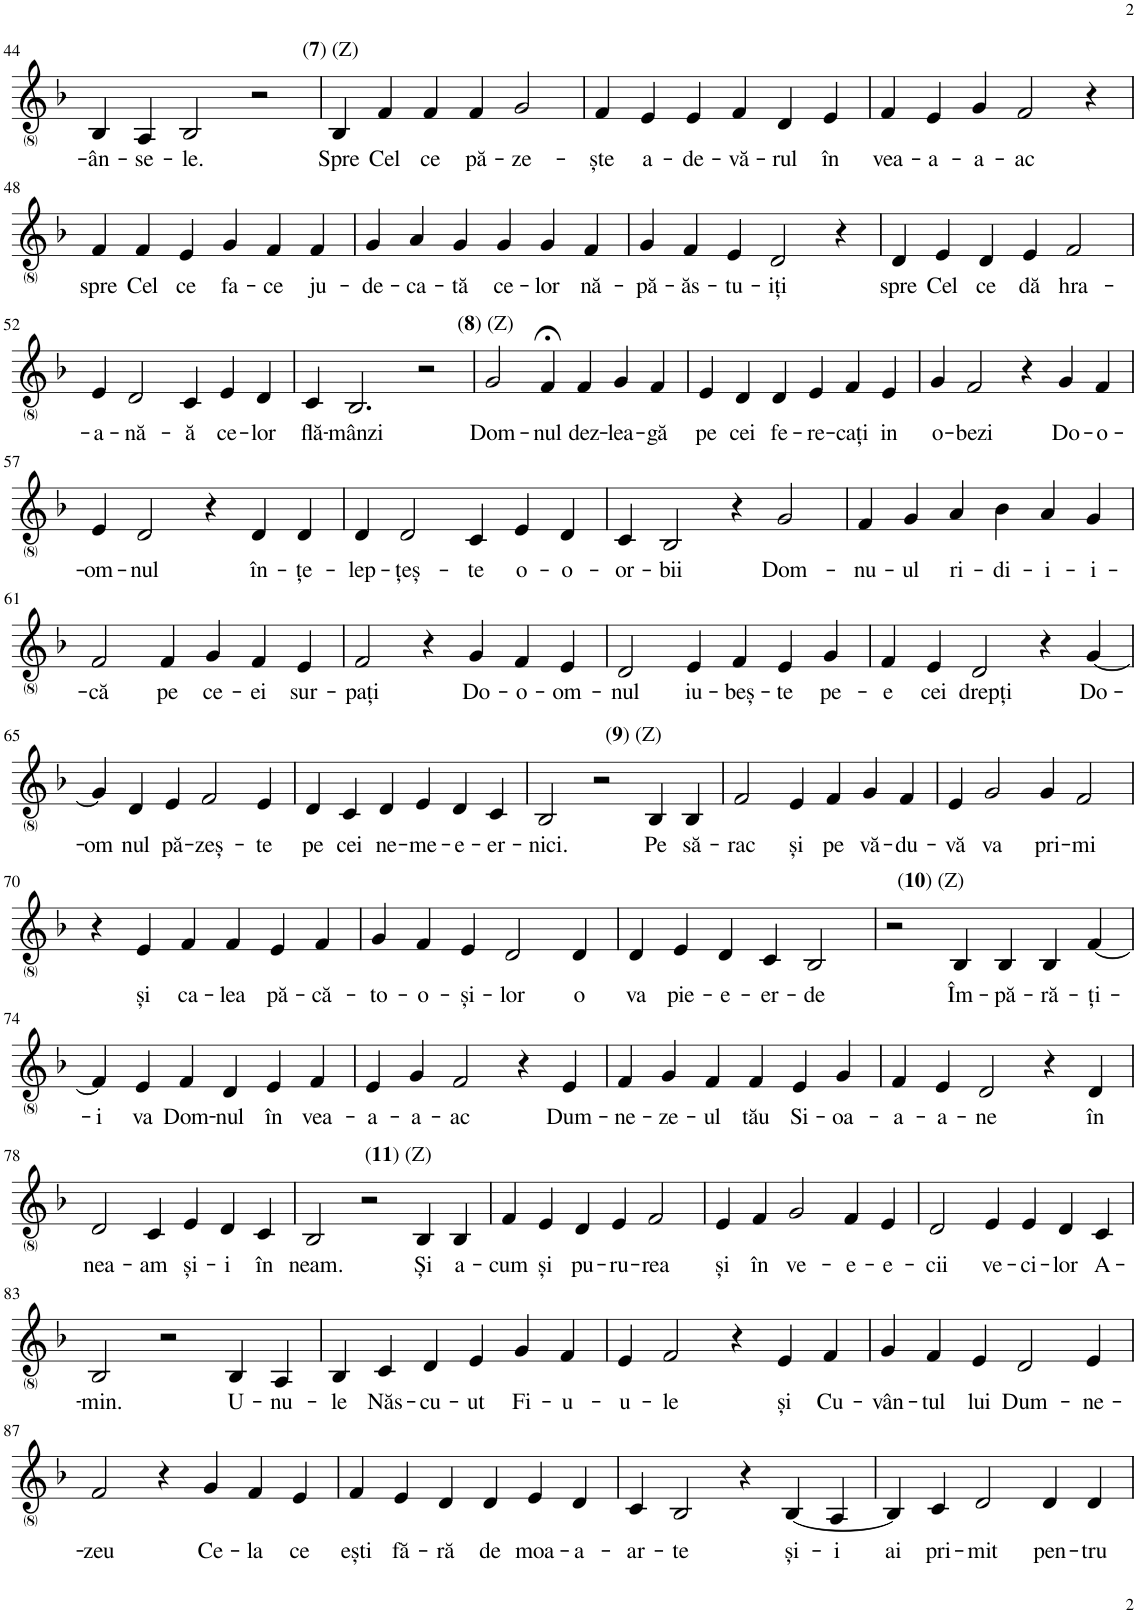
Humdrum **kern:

**kern	**text
*part1	*part1
*staff1	*staff1
*I"Voice	*
!!LO:PB:g=z
*clefG2	*
*k[b-]	*
*M6/4	*
=44	=44
!	!LO:LY:b
4B-/	-ân-
!	!LO:LY:b
4A/	-se-
!	!LO:LY:b
2B-/	-le.
2r	.
=45	=45
!LO:TX:a:t=(	!
!LO:TX:a:B:t=7	!
!LO:TX:a:t=) (Z)	!
!	!LO:LY:b
4B-/	Spre
!	!LO:LY:b
4f/	Cel
!	!LO:LY:b
4f/	ce
!	!LO:LY:b
4f/	pă-
!	!LO:LY:b
2g/	-ze-
=46	=46
!	!LO:LY:b
4f/	-ște
!	!LO:LY:b
4e/	a-
!	!LO:LY:b
4e/	-de-
!	!LO:LY:b
4f/	-vă-
!	!LO:LY:b
4d/	-rul
!	!LO:LY:b
4e/	în
=47	=47
!	!LO:LY:b
4f/	vea-
!	!LO:LY:b
4e/	-a-
!	!LO:LY:b
4g/	-a-
!	!LO:LY:b
2f/	-ac
4r	.
!!LO:LB:g=z
=48	=48
!	!LO:LY:b
4f/	spre
!	!LO:LY:b
4f/	Cel
!	!LO:LY:b
4e/	ce
!	!LO:LY:b
4g/	fa-
!	!LO:LY:b
4f/	-ce
!	!LO:LY:b
4f/	ju-
=49	=49
!	!LO:LY:b
4g/	-de-
!	!LO:LY:b
4a/	-ca-
!	!LO:LY:b
4g/	-tă
!	!LO:LY:b
4g/	ce-
!	!LO:LY:b
4g/	-lor
!	!LO:LY:b
4f/	nă-
=50	=50
!	!LO:LY:b
4g/	-pă-
!	!LO:LY:b
4f/	-ăs-
!	!LO:LY:b
4e/	-tu-
!	!LO:LY:b
2d/	-iți
4r	.
=51	=51
!	!LO:LY:b
4d/	spre
!	!LO:LY:b
4e/	Cel
!	!LO:LY:b
4d/	ce
!	!LO:LY:b
4e/	dă
!	!LO:LY:b
2f/	hra-
!!LO:LB:g=z
=52	=52
!	!LO:LY:b
4e/	-a-
!	!LO:LY:b
2d/	-nă-
!	!LO:LY:b
4c/	-ă
!	!LO:LY:b
4e/	ce-
!	!LO:LY:b
4d/	-lor
=53	=53
!	!LO:LY:b
4c/	flă-
!	!LO:LY:b
2.B-/	-mânzi
!LO:TX:a:t=(	!
!LO:TX:a:B:t=8	!
!LO:TX:a:t=) (Z)	!
2r	.
=54	=54
!	!LO:LY:b
2g/	Dom-
!	!LO:LY:b
4f;</	-nul
!	!LO:LY:b
4f/	dez-
!	!LO:LY:b
4g/	-lea-
!	!LO:LY:b
4f/	-gă
=55	=55
!	!LO:LY:b
4e/	pe
!	!LO:LY:b
4d/	cei
!	!LO:LY:b
4d/	fe-
!	!LO:LY:b
4e/	-re-
!	!LO:LY:b
4f/	-cați
!	!LO:LY:b
4e/	in
=56	=56
!	!LO:LY:b
4g/	o-
!	!LO:LY:b
2f/	-bezi
4r	.
!	!LO:LY:b
4g/	Do-
!	!LO:LY:b
4f/	-o-
!!LO:LB:g=z
=57	=57
!	!LO:LY:b
4e/	-om-
!	!LO:LY:b
2d/	-nul
4r	.
!	!LO:LY:b
4d/	în-
!	!LO:LY:b
4d/	-țe-
=58	=58
!	!LO:LY:b
4d/	-lep-
!	!LO:LY:b
2d/	-țeș-
!	!LO:LY:b
4c/	te
!	!LO:LY:b
4e/	o-
!	!LO:LY:b
4d/	-o-
=59	=59
!	!LO:LY:b
4c/	-or-
!	!LO:LY:b
2B-/	-bii
4r	.
!	!LO:LY:b
2g/	Dom-
=60	=60
!	!LO:LY:b
4f/	-nu-
!	!LO:LY:b
4g/	-ul
!	!LO:LY:b
4a/	ri-
!	!LO:LY:b
4b-\	-di-
!	!LO:LY:b
4a/	-i-
!	!LO:LY:b
4g/	-i-
!!LO:LB:g=z
=61	=61
!	!LO:LY:b
2f/	-că
!	!LO:LY:b
4f/	pe
!	!LO:LY:b
4g/	ce-
!	!LO:LY:b
4f/	-ei
!	!LO:LY:b
4e/	sur-
=62	=62
!	!LO:LY:b
2f/	-pați
4r	.
!	!LO:LY:b
4g/	Do-
!	!LO:LY:b
4f/	-o-
!	!LO:LY:b
4e/	-om-
=63	=63
!	!LO:LY:b
2d/	-nul
!	!LO:LY:b
4e/	iu-
!	!LO:LY:b
4f/	-beș-
!	!LO:LY:b
4e/	-te
!	!LO:LY:b
4g/	pe-
=64	=64
!	!LO:LY:b
4f/	-e
!	!LO:LY:b
4e/	cei
!	!LO:LY:b
2d/	drepți
4r	.
!	!LO:LY:b
[4g/	Do-
!!LO:LB:g=z
=65	=65
!	!LO:LY:b
4g/]	-om
!	!LO:LY:b
4d/	nul
!	!LO:LY:b
4e/	pă-
!	!LO:LY:b
2f/	-zeș-
!	!LO:LY:b
4e/	-te
=66	=66
!	!LO:LY:b
4d/	pe
!	!LO:LY:b
4c/	cei
!	!LO:LY:b
4d/	ne-
!	!LO:LY:b
4e/	-me-
!	!LO:LY:b
4d/	-e-
!	!LO:LY:b
4c/	-er-
=67	=67
!	!LO:LY:b
2B-/	-nici.
!LO:TX:a:t=(	!
!LO:TX:a:B:t=9	!
!LO:TX:a:t=) (Z)	!
2r	.
!	!LO:LY:b
4B-/	Pe
!	!LO:LY:b
4B-/	să-
=68	=68
!	!LO:LY:b
2f/	-rac
!	!LO:LY:b
4e/	și
!	!LO:LY:b
4f/	pe
!	!LO:LY:b
4g/	vă-
!	!LO:LY:b
4f/	-du-
=69	=69
!	!LO:LY:b
4e/	-vă
!	!LO:LY:b
2g/	va
!	!LO:LY:b
4g/	pri-
!	!LO:LY:b
2f/	-mi
!!LO:LB:g=z
=70	=70
4r	.
!	!LO:LY:b
4e/	și
!	!LO:LY:b
4f/	ca-
!	!LO:LY:b
4f/	-lea
!	!LO:LY:b
4e/	pă-
!	!LO:LY:b
4f/	-că-
=71	=71
!	!LO:LY:b
4g/	-to-
!	!LO:LY:b
4f/	-o-
!	!LO:LY:b
4e/	-și-
!	!LO:LY:b
2d/	-lor
!	!LO:LY:b
4d/	o
=72	=72
!	!LO:LY:b
4d/	va
!	!LO:LY:b
4e/	pie-
!	!LO:LY:b
4d/	-e-
!	!LO:LY:b
4c/	-er-
!	!LO:LY:b
2B-/	-de
=73	=73
!LO:TX:a:t=(	!
!LO:TX:a:B:t=10	!
!LO:TX:a:t=) (Z)	!
2r	.
!	!LO:LY:b
4B-/	Îm-
!	!LO:LY:b
4B-/	-pă-
!	!LO:LY:b
4B-/	-ră-
!	!LO:LY:b
[4f/	-ți-
!!LO:LB:g=z
=74	=74
!	!LO:LY:b
4f/]	-i
!	!LO:LY:b
4e/	va
!	!LO:LY:b
4f/	Dom-
!	!LO:LY:b
4d/	-nul
!	!LO:LY:b
4e/	în
!	!LO:LY:b
4f/	vea-
=75	=75
!	!LO:LY:b
4e/	-a-
!	!LO:LY:b
4g/	-a-
!	!LO:LY:b
2f/	-ac
4r	.
!	!LO:LY:b
4e/	Dum-
=76	=76
!	!LO:LY:b
4f/	-ne-
!	!LO:LY:b
4g/	-ze-
!	!LO:LY:b
4f/	-ul
!	!LO:LY:b
4f/	tău
!	!LO:LY:b
4e/	Si-
!	!LO:LY:b
4g/	-oa-
=77	=77
!	!LO:LY:b
4f/	-a-
!	!LO:LY:b
4e/	-a-
!	!LO:LY:b
2d/	-ne
4r	.
!	!LO:LY:b
4d/	în
!!LO:LB:g=z
=78	=78
!	!LO:LY:b
2d/	nea-
!	!LO:LY:b
4c/	-am
!	!LO:LY:b
4e/	și-
!	!LO:LY:b
4d/	-i
!	!LO:LY:b
4c/	în
=79	=79
!	!LO:LY:b
2B-/	neam.
!LO:TX:a:t=(	!
!LO:TX:a:B:t=11	!
!LO:TX:a:t=) (Z)	!
2r	.
!	!LO:LY:b
4B-/	Și
!	!LO:LY:b
4B-/	a-
=80	=80
!	!LO:LY:b
4f/	-cum
!	!LO:LY:b
4e/	și
!	!LO:LY:b
4d/	pu-
!	!LO:LY:b
4e/	-ru-
!	!LO:LY:b
2f/	-rea
=81	=81
!	!LO:LY:b
4e/	și
!	!LO:LY:b
4f/	în
!	!LO:LY:b
2g/	ve-
!	!LO:LY:b
4f/	-e-
!	!LO:LY:b
4e/	-e-
=82	=82
!	!LO:LY:b
2d/	-cii
!	!LO:LY:b
4e/	ve-
!	!LO:LY:b
4e/	-ci-
!	!LO:LY:b
4d/	-lor
!	!LO:LY:b
4c/	A-
!!LO:LB:g=z
=83	=83
!	!LO:LY:b
2B-/	-min.
2r	.
!	!LO:LY:b
4B-/	U-
!	!LO:LY:b
4A/	-nu-
=84	=84
!	!LO:LY:b
4B-/	-le
!	!LO:LY:b
4c/	Năs-
!	!LO:LY:b
4d/	-cu-
!	!LO:LY:b
4e/	-ut
!	!LO:LY:b
4g/	Fi-
!	!LO:LY:b
4f/	-u-
=85	=85
!	!LO:LY:b
4e/	-u-
!	!LO:LY:b
2f/	-le
4r	.
!	!LO:LY:b
4e/	și
!	!LO:LY:b
4f/	Cu-
=86	=86
!	!LO:LY:b
4g/	-vân-
!	!LO:LY:b
4f/	-tul
!	!LO:LY:b
4e/	lui
!	!LO:LY:b
2d/	Dum-
!	!LO:LY:b
4e/	-ne-
!!LO:LB:g=z
=87	=87
!	!LO:LY:b
2f/	-zeu
4r	.
!	!LO:LY:b
4g/	Ce-
!	!LO:LY:b
4f/	-la
!	!LO:LY:b
4e/	ce
=88	=88
!	!LO:LY:b
4f/	ești
!	!LO:LY:b
4e/	fă-
!	!LO:LY:b
4d/	-ră
!	!LO:LY:b
4d/	de
!	!LO:LY:b
4e/	moa-
!	!LO:LY:b
4d/	-a-
=89	=89
!	!LO:LY:b
4c/	-ar-
!	!LO:LY:b
2B-/	-te
4r	.
!	!LO:LY:b
[4B-/	și-
!	!LO:LY:b
4A/	-i
=90	=90
!	!LO:LY:b
4B-/]	ai
!	!LO:LY:b
4c/	pri-
!	!LO:LY:b
2d/	-mit
!	!LO:LY:b
4d/	pen-
!	!LO:LY:b
4d/	-tru
=	=
*-	*-
